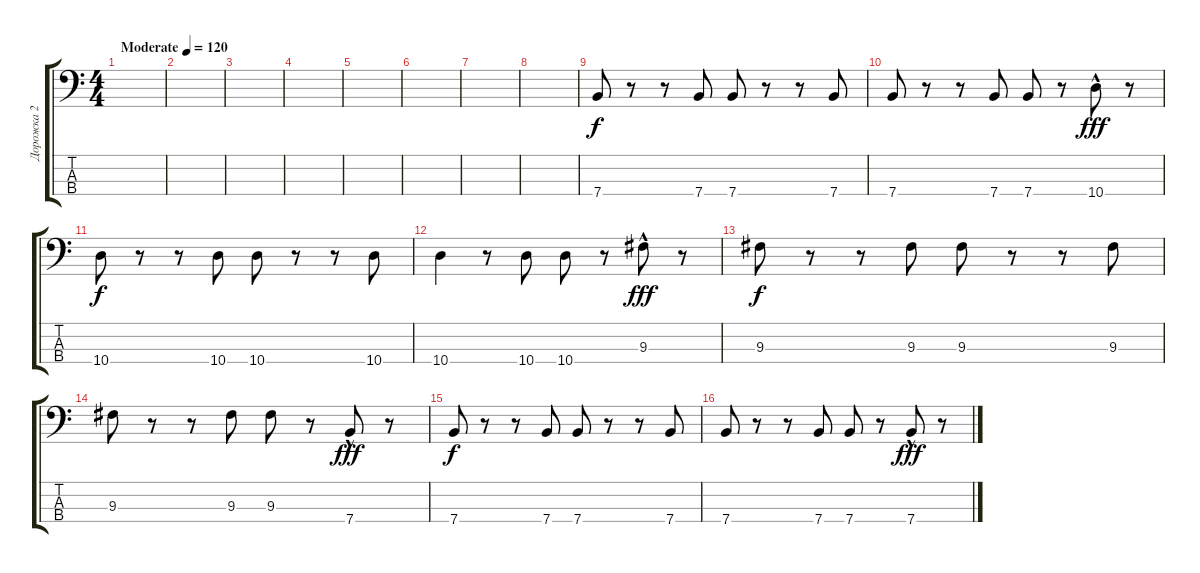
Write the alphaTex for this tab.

\track ("Дорожка 2" "Дорожка 2") {instrument electricbassfinger}
\staff {score tabs}
\tuning (G2 D2 A1 E1) {hide}
\ts (4 4)
\tempo (120 "Moderate")
\clef f4
\ks c
|
|
|
|
|
|
|
|
7.4.8 r.8 r.8 7.4.8 7.4.8 r.8 r.8 7.4.8 |
7.4.8 r.8 r.8 7.4.8 7.4.8 r.8 10.4{hac}.8{dy fff} r.8 |
10.4.8{dy f} r.8 r.8 10.4.8 10.4.8 r.8 r.8 10.4.8 |
10.4.4 r.8 10.4.8 10.4.8 r.8 9.3{hac}.8{dy fff} r.8 |
9.3.8{dy f} r.8 r.8 9.3.8 9.3.8 r.8 r.8 9.3.8 |
9.3.8 r.8 r.8 9.3.8 9.3.8 r.8 7.4{hac}.8{dy fff} r.8 |
7.4.8{dy f} r.8 r.8 7.4.8 7.4.8 r.8 r.8 7.4.8 |
7.4.8 r.8 r.8 7.4.8 7.4.8 r.8 7.4{hac}.8{dy fff} r.8
